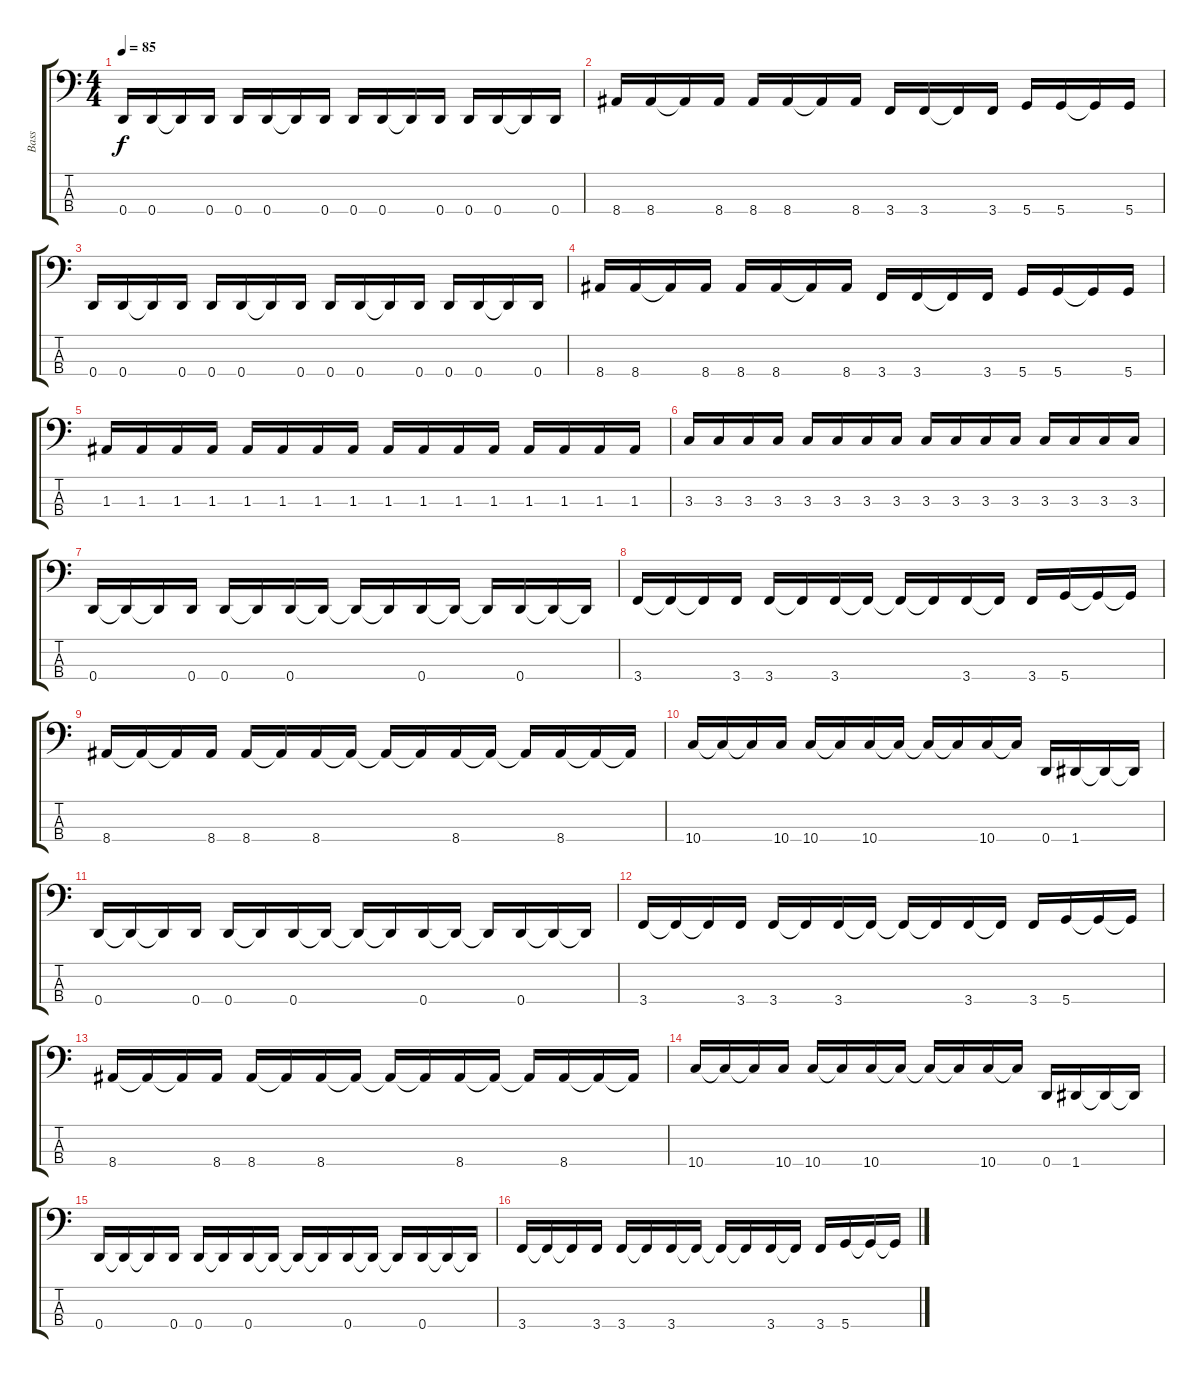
\track ("Bass" "Bass") {instrument electricbasspick}
\staff {score tabs}
\tuning (G2 D2 A1 D1) {hide}
\ts (4 4)
\tempo 85
\clef f4
\ks c
0.4.16{dy f} 0.4.16 0.4{t}.16 0.4.16 0.4.16 0.4.16 0.4{t}.16 0.4.16 0.4.16 0.4.16 0.4{t}.16 0.4.16 0.4.16 0.4.16 0.4{t}.16 0.4.16 |
8.4.16 8.4.16 8.4{t}.16 8.4.16 8.4.16 8.4.16 8.4{t}.16 8.4.16 3.4.16 3.4.16 3.4{t}.16 3.4.16 5.4.16 5.4.16 5.4{t}.16 5.4.16 |
0.4.16 0.4.16 0.4{t}.16 0.4.16 0.4.16 0.4.16 0.4{t}.16 0.4.16 0.4.16 0.4.16 0.4{t}.16 0.4.16 0.4.16 0.4.16 0.4{t}.16 0.4.16 |
8.4.16 8.4.16 8.4{t}.16 8.4.16 8.4.16 8.4.16 8.4{t}.16 8.4.16 3.4.16 3.4.16 3.4{t}.16 3.4.16 5.4.16 5.4.16 5.4{t}.16 5.4.16 |
1.3.16 1.3.16 1.3.16 1.3.16 1.3.16 1.3.16 1.3.16 1.3.16 1.3.16 1.3.16 1.3.16 1.3.16 1.3.16 1.3.16 1.3.16 1.3.16 |
3.3.16 3.3.16 3.3.16 3.3.16 3.3.16 3.3.16 3.3.16 3.3.16 3.3.16 3.3.16 3.3.16 3.3.16 3.3.16 3.3.16 3.3.16 3.3.16 |
0.4.16 0.4{t}.16 0.4{t}.16 0.4.16 0.4.16 0.4{t}.16 0.4.16 0.4{t}.16 0.4{t}.16 0.4{t}.16 0.4.16 0.4{t}.16 0.4{t}.16 0.4.16 0.4{t}.16 0.4{t}.16 |
3.4.16 3.4{t}.16 3.4{t}.16 3.4.16 3.4.16 3.4{t}.16 3.4.16 3.4{t}.16 3.4{t}.16 3.4{t}.16 3.4.16 3.4{t}.16 3.4.16 5.4.16 5.4{t}.16 5.4{t}.16 |
8.4.16 8.4{t}.16 8.4{t}.16 8.4.16 8.4.16 8.4{t}.16 8.4.16 8.4{t}.16 8.4{t}.16 8.4{t}.16 8.4.16 8.4{t}.16 8.4{t}.16 8.4.16 8.4{t}.16 8.4{t}.16 |
10.4.16 10.4{t}.16 10.4{t}.16 10.4.16 10.4.16 10.4{t}.16 10.4.16 10.4{t}.16 10.4{t}.16 10.4{t}.16 10.4.16 10.4{t}.16 0.4.16 1.4.16 1.4{t}.16 1.4{t}.16 |
0.4.16 0.4{t}.16 0.4{t}.16 0.4.16 0.4.16 0.4{t}.16 0.4.16 0.4{t}.16 0.4{t}.16 0.4{t}.16 0.4.16 0.4{t}.16 0.4{t}.16 0.4.16 0.4{t}.16 0.4{t}.16 |
3.4.16 3.4{t}.16 3.4{t}.16 3.4.16 3.4.16 3.4{t}.16 3.4.16 3.4{t}.16 3.4{t}.16 3.4{t}.16 3.4.16 3.4{t}.16 3.4.16 5.4.16 5.4{t}.16 5.4{t}.16 |
8.4.16 8.4{t}.16 8.4{t}.16 8.4.16 8.4.16 8.4{t}.16 8.4.16 8.4{t}.16 8.4{t}.16 8.4{t}.16 8.4.16 8.4{t}.16 8.4{t}.16 8.4.16 8.4{t}.16 8.4{t}.16 |
10.4.16 10.4{t}.16 10.4{t}.16 10.4.16 10.4.16 10.4{t}.16 10.4.16 10.4{t}.16 10.4{t}.16 10.4{t}.16 10.4.16 10.4{t}.16 0.4.16 1.4.16 1.4{t}.16 1.4{t}.16 |
0.4.16 0.4{t}.16 0.4{t}.16 0.4.16 0.4.16 0.4{t}.16 0.4.16 0.4{t}.16 0.4{t}.16 0.4{t}.16 0.4.16 0.4{t}.16 0.4{t}.16 0.4.16 0.4{t}.16 0.4{t}.16 |
3.4.16 3.4{t}.16 3.4{t}.16 3.4.16 3.4.16 3.4{t}.16 3.4.16 3.4{t}.16 3.4{t}.16 3.4{t}.16 3.4.16 3.4{t}.16 3.4.16 5.4.16 5.4{t}.16 5.4{t}.16
